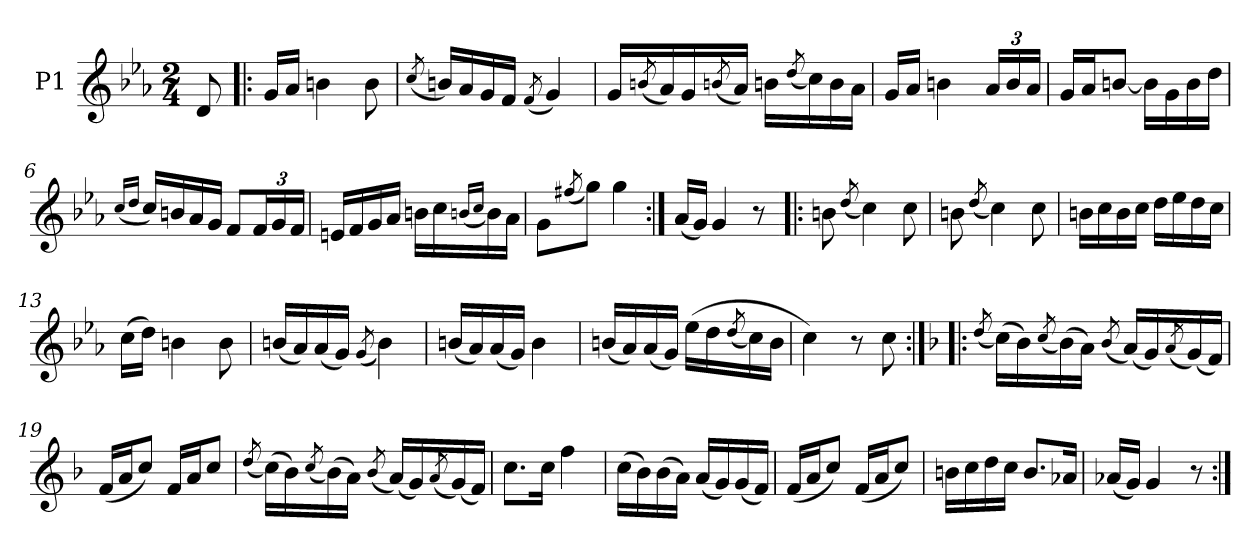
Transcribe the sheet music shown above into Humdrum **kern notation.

**kern
*part1
*staff1
*I"P1
*clefG2
*k[b-e-a-]
*M2/4
=
8d
=1!|:
16gLL
16a-JJ
4bn
8b
=2
(8qcc/
16bnLL)
16a-
16g
16fJJ
(8qf/
4g)
=3
16gLL
(8qbn/
16a-)
16g
(8qbn/
16a-JJ)
16bnLL
(8qdd/
16cc)
16b
16a-JJ
=4
16gLL
16a-JJ
4bn
24a-LL
24b
24a-JJ
=5
16gLL
16a-J
[8bnJ
16bLL]
16g
16b
16ddJJ
=6
(16qqcc/LL
16qqdd/JJ
16ccLL)
16bn
16a-
16gJJ
8fL
24fL
24g
24fJJ
=7
16enLL
16f
16g
16a-JJ
16bnLL
16cc
(16qqbn/LL
16qcc/JJ
16b)
16a-JJ
=8
8gL
(8qff#X/
8ggJ)
4gg
=9:|!
(16a-LL
16gJJ)
4g
8r
=10!|:
8bn
(8qdd/
4cc)
8cc
=11
8bn
(8qdd/
4cc)
8cc
=12
16bnLL
16cc
16b
16ccJJ
16ddLL
16ee-
16dd
16ccJJ
=13
(16ccLL
16ddJJ)
4bn
8b
=14
(16bnLL
16a-)
(16a-
16gJJ)
(8qg/
4b)
=15
(16bnLL
16a-)
(16a-
16gJJ)
4b
=16
(16bnLL
16a-)
(16a-
16gJJ)
(16ee-LL
16dd
(8qdd/
16cc)
16bJJ
=17
4cc)
8r
8cc
=18:|!|:
*k[b-]
(8qdd/
(16ccLL)
16b-)
(8qcc/
(16b-)
16aJJ)
(8qb-/
(16aLL)
16g)
(8qa/
(16g)
16fJJ)
=19
(16fLL
16aJ
8ccJ)
16fLL
16aJ
8ccJ
=20
(8qdd/
(16ccLL)
16b-)
(8qcc/
(16b-)
16aJJ)
(8qb-/
(16aLL)
16g)
(8qa/
(16g)
16fJJ)
=21
8.ccL
16ccJk
4ff
=22
(16ccLL
16b-)
(16b-
16aJJ)
(16aLL
16g)
(16g
16fJJ)
=23
(16fLL
16aJ
8ccJ)
(16fLL
16aJ
8ccJ)
=24
16bnLL
16cc
16dd
16ccJJ
8.bL
16a-XJk
=25
(16a-XLL
16gJJ)
4g
8r
=:|!
*-
